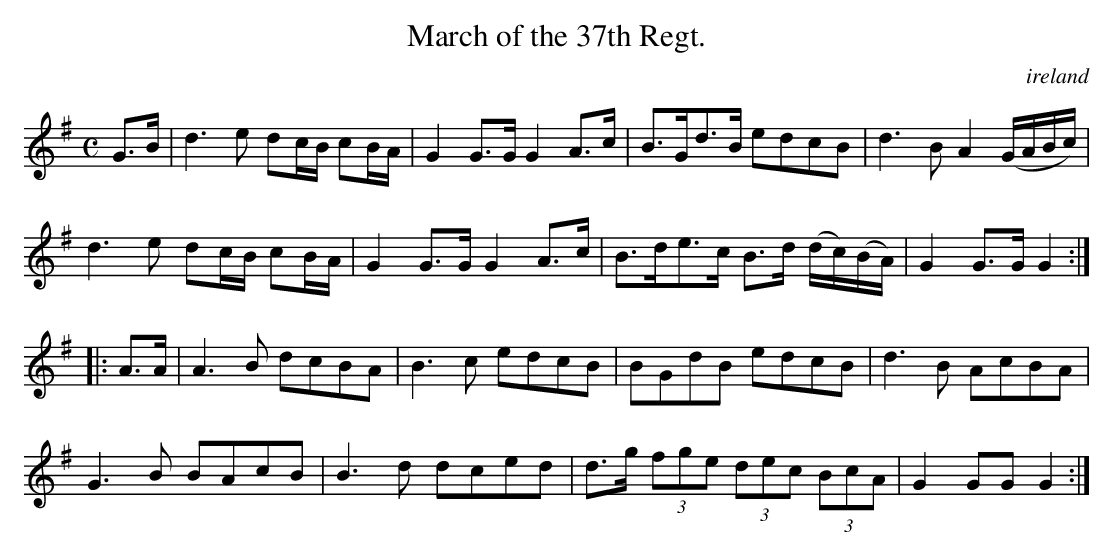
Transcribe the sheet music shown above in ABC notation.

X:1
T:March of the 37th Regt.
O:ireland
M:C
K:G
G>B|\
d3e dc/B/ cB/A/| G2G>G G2A>c| B>Gd>B edcB| d3B A2(G/A/B/c/)|
d3e dc/B/ cB/A/| G2G>G G2A>c| B>de>c B>d (d/c/)(B/A/)| G2G>G G2::
A>A|\
A3B dcBA| B3c edcB| BGdB edcB| d3B AcBA|
G3B BAcB| B3d dced| d>g (3fge (3dec (3BcA| G2GG G2:|
